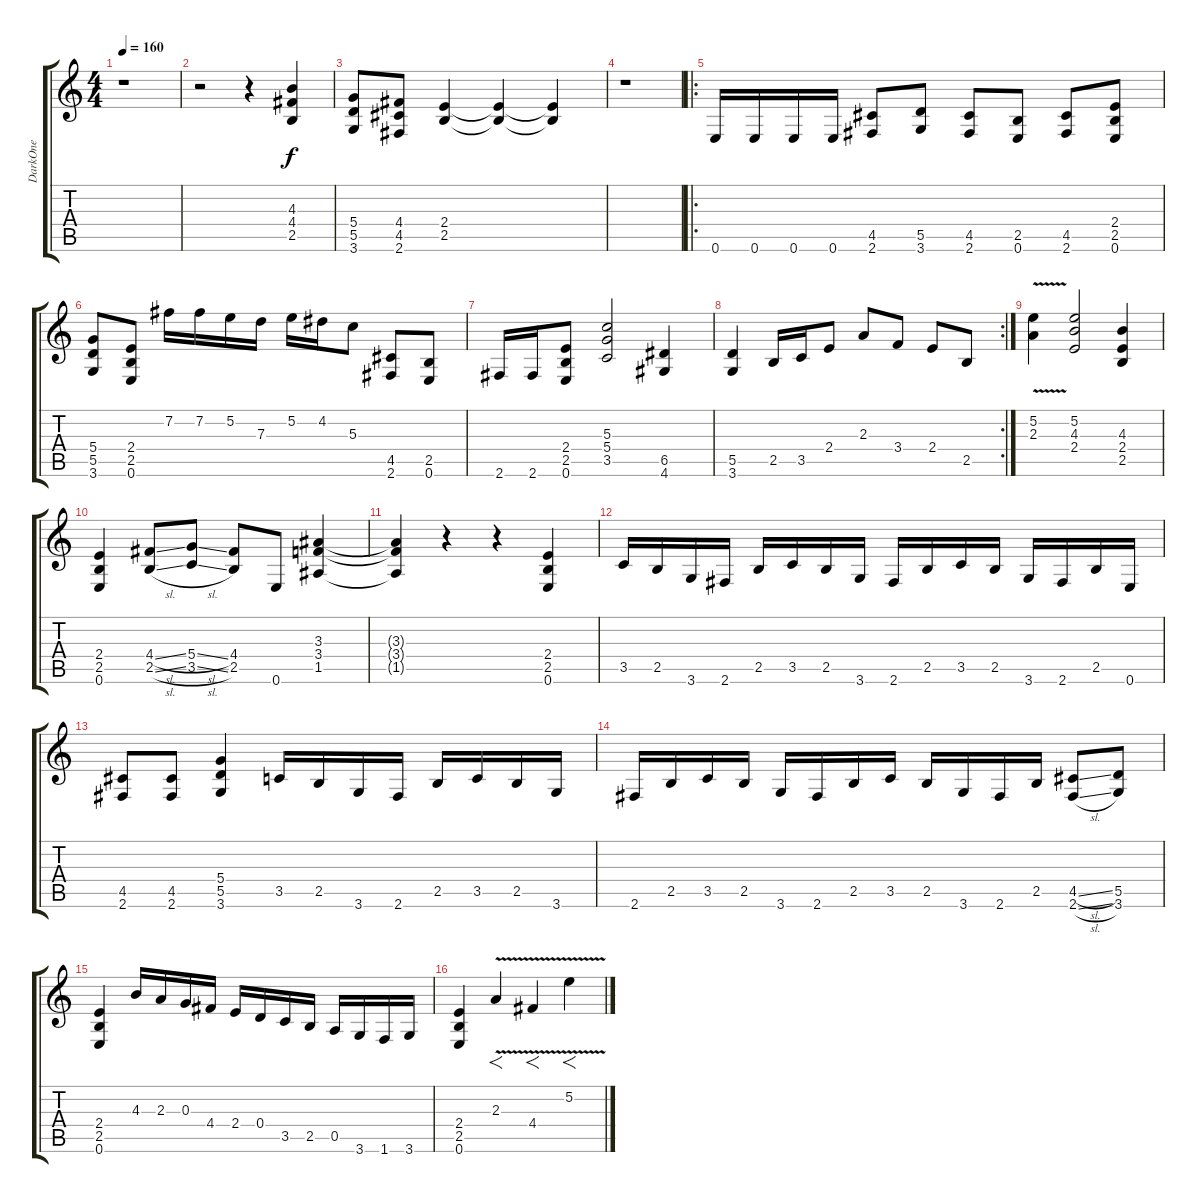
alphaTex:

\track ("DarkOne" "DarkOne") {instrument distortionguitar}
\staff {score tabs}
\tuning (E4 B3 G3 D3 A2 E2) {hide}
\ts (4 4)
\tempo 160
\clef g2
\ks c
r.1{dy f instrument distortionguitar} |
r.2 r.4 (4.3 4.4 2.5).4 |
(5.4 5.5 3.6).8 (4.4 4.5 2.6).8 (2.4 2.5).4 (2.4{t} 2.5{t}).4 (2.4{t} 2.5{t}).4 |
r.1 |
\ro
0.6.16 0.6.16 0.6.16 0.6.16 (4.5 2.6).8 (5.5 3.6).8 (4.5 2.6).8 (2.5 0.6).8 (4.5 2.6).8 (2.4 2.5 0.6).8 |
(5.4 5.5 3.6).8 (2.4 2.5 0.6).8 7.2.16 7.2.16 5.2.16 7.3.16 5.2.16 4.2.16 5.3.8 (4.5 2.6).8 (2.5 0.6).8 |
2.6.16 2.6.16 (2.4 2.5 0.6).8 (5.3 5.4 3.5).2 (6.5 4.6).4 |
\rc 2
(5.5 3.6).4 2.5.16 3.5.16 2.4.8 2.3.8 3.4.8 2.4.8 2.5.8 |
(5.2{v} 2.3).4 (5.2 4.3 2.4).2 (4.3 2.4 2.5).4 |
(2.4 2.5 0.6).4 (4.4{sl} 2.5{sl}).8 (5.4{sl} 3.5{sl}).8 (4.4 2.5).8 0.6.8 (3.3 3.4 1.5).4 |
(3.3{t} 3.4{t} 1.5{t}).4 r.4 r.4 (2.4 2.5 0.6).4 |
3.5.16 2.5.16 3.6.16 2.6.16 2.5.16 3.5.16 2.5.16 3.6.16 2.6.16 2.5.16 3.5.16 2.5.16 3.6.16 2.6.16 2.5.16 0.6.16 |
(4.5 2.6).8 (4.5 2.6).8 (5.4 5.5 3.6).4 3.5.16 2.5.16 3.6.16 2.6.16 2.5.16 3.5.16 2.5.16 3.6.16 |
2.6.16 2.5.16 3.5.16 2.5.16 3.6.16 2.6.16 2.5.16 3.5.16 2.5.16 3.6.16 2.6.16 2.5.16 (4.5{sl} 2.6{sl}).8 (5.5 3.6).8 |
(2.4 2.5 0.6).4 4.3.16 2.3.16 0.3.16 4.4.16 2.4.16 0.4.16 3.5.16 2.5.16 0.5.16 3.6.16 1.6.16 3.6.16 |
(2.4 2.5 0.6).4 2.3{v}.4{f} 4.4{v}.4{f} 5.2{v}.4{f}
